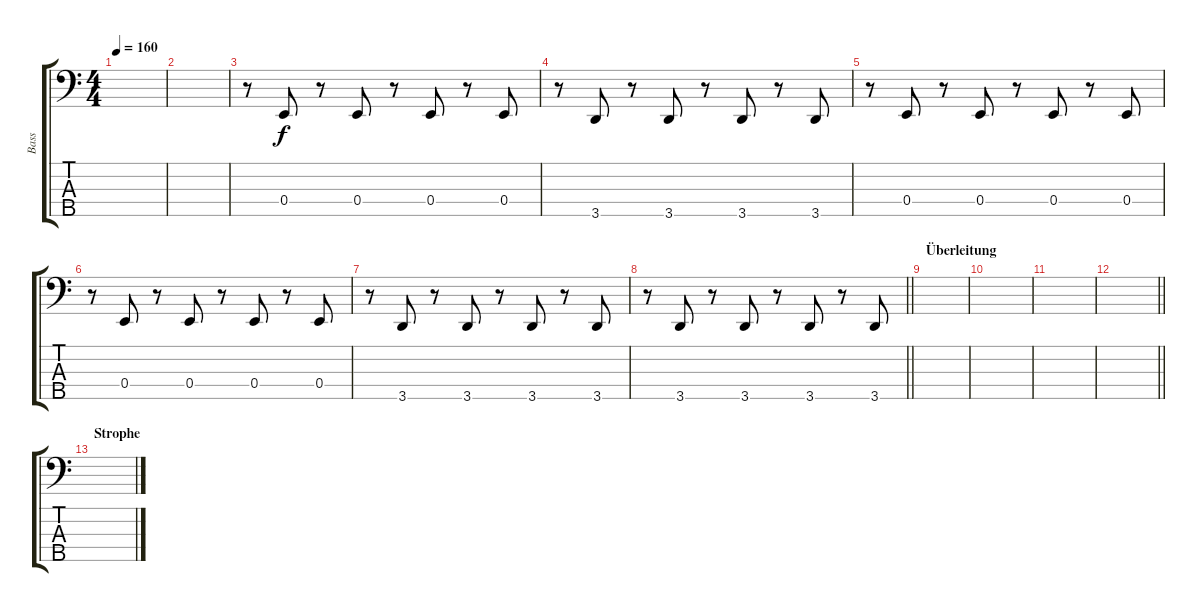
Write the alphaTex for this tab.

\track ("Bass" "Bass") {instrument synthbass2}
\staff {score tabs}
\tuning (G2 D2 A1 E1 B0) {hide}
\ts (4 4)
\tempo 160
\clef f4
\ks c
|
|
r.8 0.4.8 r.8 0.4.8 r.8 0.4.8 r.8 0.4.8 |
r.8 3.5.8 r.8 3.5.8 r.8 3.5.8 r.8 3.5.8 |
r.8 0.4.8 r.8 0.4.8 r.8 0.4.8 r.8 0.4.8 |
r.8 0.4.8 r.8 0.4.8 r.8 0.4.8 r.8 0.4.8 |
r.8 3.5.8 r.8 3.5.8 r.8 3.5.8 r.8 3.5.8 |
\barLineRight lightlight
r.8 3.5.8 r.8 3.5.8 r.8 3.5.8 r.8 3.5.8 |
\section ("" "Überleitung")
|
|
|
\barLineRight lightlight
|
\section ("" "Strophe")
